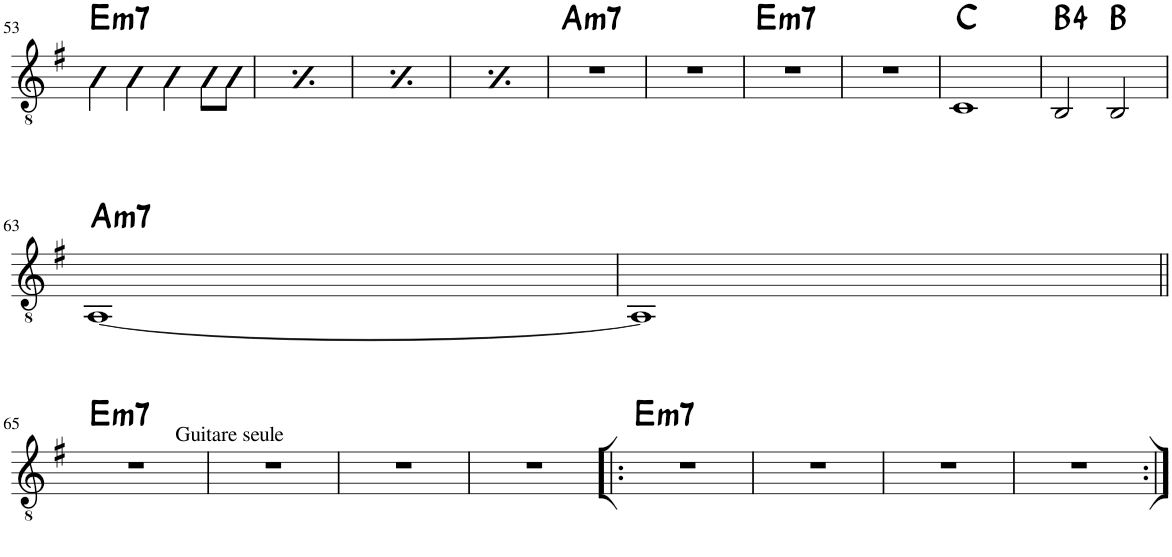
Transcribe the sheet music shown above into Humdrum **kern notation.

**kern	**harte
*part1	*part1
*staff1	*
*I"Classical Guitar	*
*I'Guit.	*
!!LO:PB:g=z
*clefGv2	*
*k[f#]	*
*M4/4	*
=53	=53
!	!LO:H:kt=m7
4E\	E:min7
4E\	.
4E\	.
8E\L	.
8E\J	.
=54	=54
!	!LO:H:kt=m7
4E\	E:min7
4E\	.
4E\	.
8E\L	.
8E\J	.
=55	=55
!	!LO:H:kt=m7
4E\	E:min7
4E\	.
4E\	.
8E\L	.
8E\J	.
=56	=56
!	!LO:H:kt=m7
4E\	E:min7
4E\	.
4E\	.
8E\L	.
8E\J	.
=57	=57
!	!LO:H:kt=m7
1r	A:min7
=58	=58
1r	.
=59	=59
!	!LO:H:kt=m7
1r	E:min7
=60	=60
1r	.
=61	=61
1C	C:maj
=62	=62
2BB/	B:maj(4)
2BB/	B:maj
!!LO:LB:g=z
=63	=63
!	!LO:H:kt=m7
[1AA	A:min7
=64	=64
1AA]	.
!!LO:LB:g=z
=65||	=65||
!LO:TX:a:t=Guitare seule	!LO:H:kt=m7
1r	E:min7
=66	=66
1r	.
=67	=67
1r	.
=68	=68
1r	.
=69!|:	=69!|:
!	!LO:H:kt=m7
1r	E:min7
=70	=70
1r	.
=71	=71
1r	.
=72	=72
1r	.
=:|!	=:|!
*-	*-
